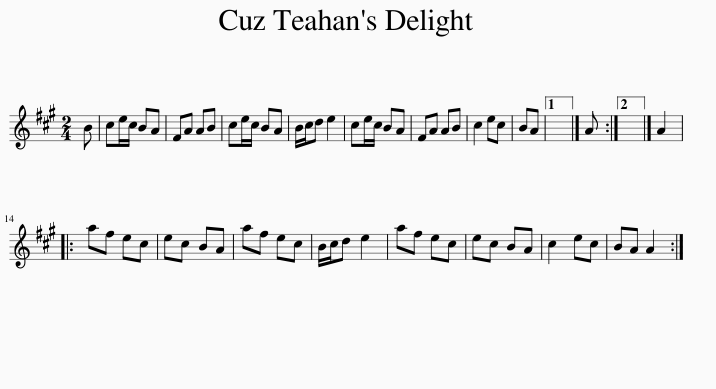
X:1
L:1/8
M:2/4
I:linebreak $
K:A
V:1 treble
V:1
 B | ce/c/ BA | FA AB | ce/c/ BA | B/c/d e2 | %5
 ce/c/ BA | FA AB | c2 ec | BA |1 x4 |] %10
 A :|2 x4 |] A2 |:$ af ec | ec BA | %15
 af ec | B/c/d e2 | af ec | ec BA | c2 ec | %20
 BA A2 :| %21
